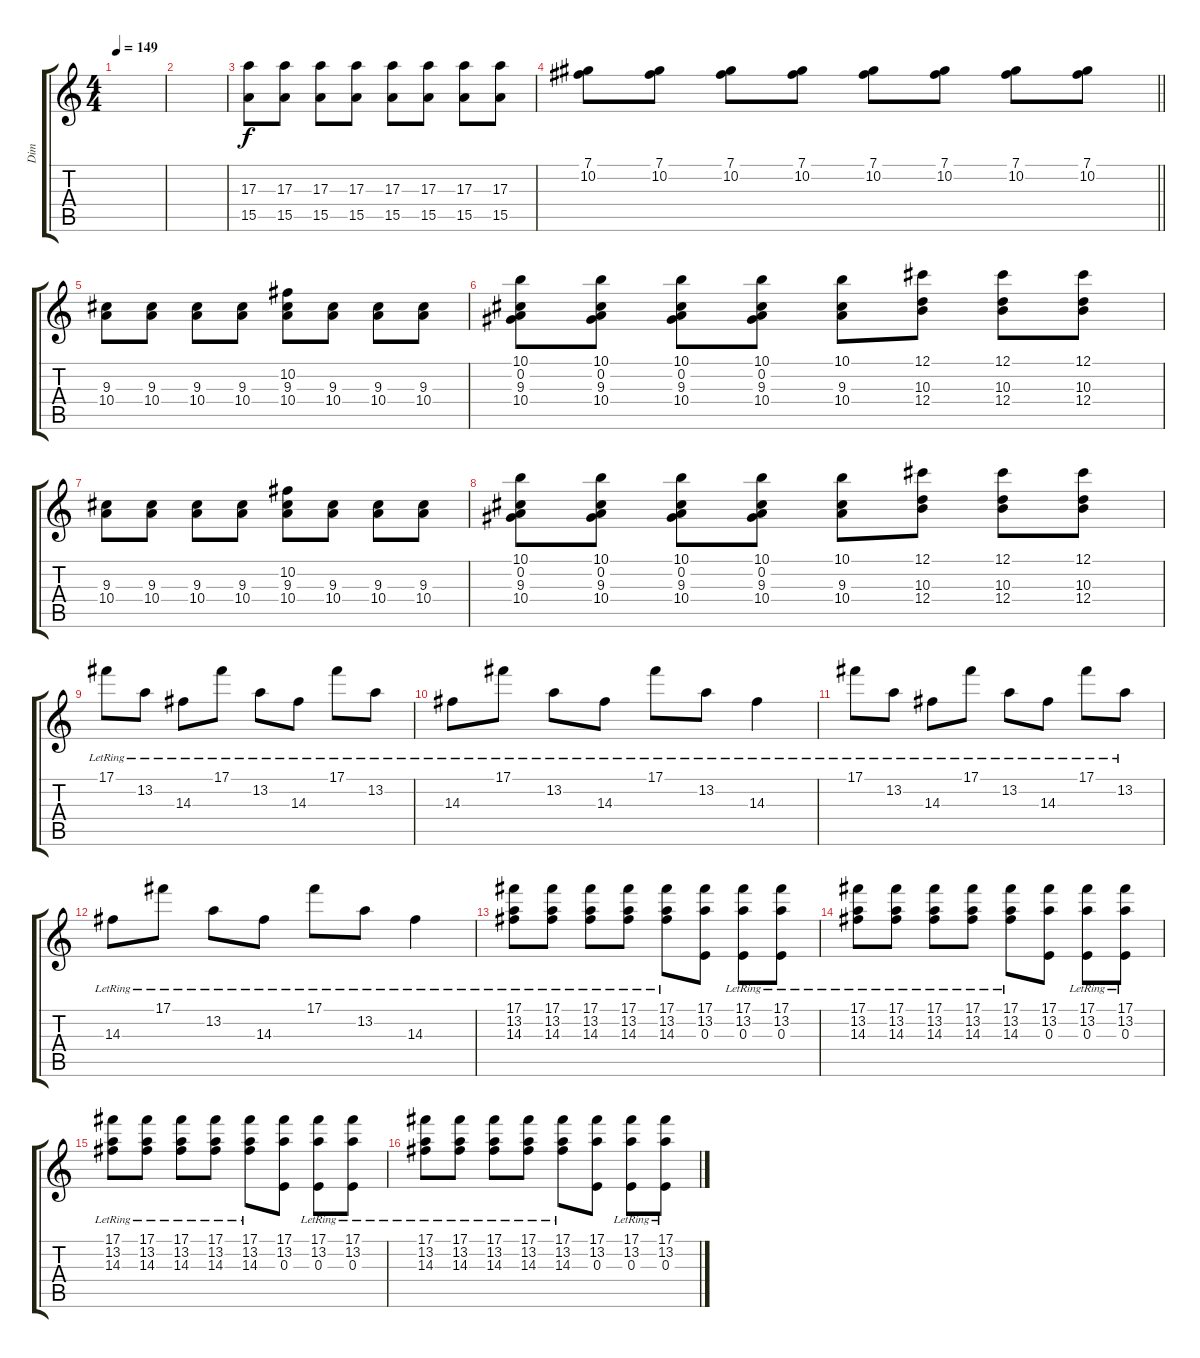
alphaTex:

\track ("Dim" "Dim") {instrument distortionguitar}
\staff {score tabs}
\tuning (Db4 Ab3 E3 B2 Gb2 B1) {hide}
\ts (4 4)
\tempo 149
\clef g2
\ks c
|
|
(17.3 15.5).8 (17.3 15.5).8 (17.3 15.5).8 (17.3 15.5).8 (17.3 15.5).8 (17.3 15.5).8 (17.3 15.5).8 (17.3 15.5).8 |
\barLineRight lightlight
(7.1 10.2).8 (7.1 10.2).8 (7.1 10.2).8 (7.1 10.2).8 (7.1 10.2).8 (7.1 10.2).8 (7.1 10.2).8 (7.1 10.2).8 |
(9.3 10.4).8 (9.3 10.4).8 (9.3 10.4).8 (9.3 10.4).8 (10.2 9.3 10.4).8 (9.3 10.4).8 (9.3 10.4).8 (9.3 10.4).8 |
(10.1 0.2 9.3 10.4).8 (10.1 0.2 9.3 10.4).8 (10.1 0.2 9.3 10.4).8 (10.1 0.2 9.3 10.4).8 (10.1 9.3 10.4).8 (12.1 10.3 12.4).8 (12.1 10.3 12.4).8 (12.1 10.3 12.4).8 |
(9.3 10.4).8 (9.3 10.4).8 (9.3 10.4).8 (9.3 10.4).8 (10.2 9.3 10.4).8 (9.3 10.4).8 (9.3 10.4).8 (9.3 10.4).8 |
(10.1 0.2 9.3 10.4).8 (10.1 0.2 9.3 10.4).8 (10.1 0.2 9.3 10.4).8 (10.1 0.2 9.3 10.4).8 (10.1 9.3 10.4).8 (12.1 10.3 12.4).8 (12.1 10.3 12.4).8 (12.1 10.3 12.4).8 |
17.1{lr}.8 13.2{lr}.8 14.3{lr}.8 17.1{lr}.8 13.2{lr}.8 14.3{lr}.8 17.1{lr}.8 13.2{lr}.8 |
14.3{lr}.8 17.1{lr}.8 13.2{lr}.8 14.3{lr}.8 17.1{lr}.8 13.2{lr}.8 14.3{lr}.4 |
17.1{lr}.8 13.2{lr}.8 14.3{lr}.8 17.1{lr}.8 13.2{lr}.8 14.3{lr}.8 17.1{lr}.8 13.2{lr}.8 |
14.3{lr}.8 17.1{lr}.8 13.2{lr}.8 14.3{lr}.8 17.1{lr}.8 13.2{lr}.8 14.3{lr}.4 |
(17.1{lr} 13.2 14.3).8 (17.1 13.2{lr} 14.3).8 (17.1 13.2 14.3{lr}).8 (17.1{lr} 13.2 14.3).8 (17.1 13.2{lr} 14.3).8 (17.1 13.2 0.3).8 (17.1{lr} 13.2 0.3).8 (17.1 13.2{lr} 0.3).8 |
(17.1{lr} 13.2 14.3).8 (17.1 13.2{lr} 14.3).8 (17.1 13.2 14.3{lr}).8 (17.1{lr} 13.2 14.3).8 (17.1 13.2{lr} 14.3).8 (17.1 13.2 0.3).8 (17.1{lr} 13.2 0.3).8 (17.1 13.2{lr} 0.3).8 |
(17.1{lr} 13.2 14.3).8 (17.1 13.2{lr} 14.3).8 (17.1 13.2 14.3{lr}).8 (17.1{lr} 13.2 14.3).8 (17.1 13.2{lr} 14.3).8 (17.1 13.2 0.3).8 (17.1{lr} 13.2 0.3).8 (17.1 13.2{lr} 0.3).8 |
(17.1{lr} 13.2 14.3).8 (17.1 13.2{lr} 14.3).8 (17.1 13.2 14.3{lr}).8 (17.1{lr} 13.2 14.3).8 (17.1 13.2{lr} 14.3).8 (17.1 13.2 0.3).8 (17.1{lr} 13.2 0.3).8 (17.1 13.2{lr} 0.3).8
